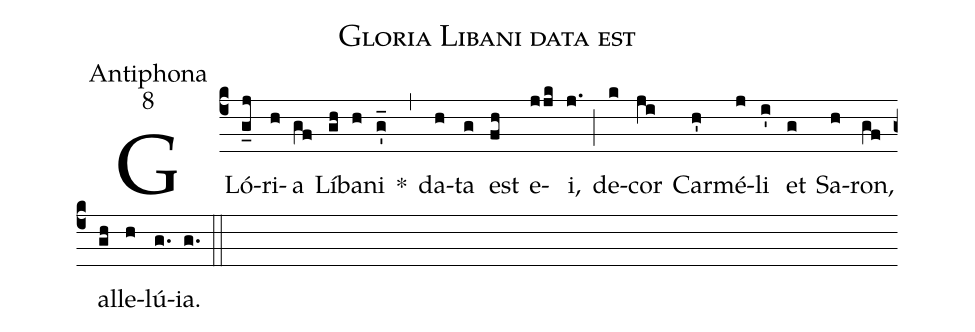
name:Gloria Libani data est;
office-part:Antiphona;
mode:8;
%%
(c4) GLó(g_j)ri(h)a(gf) Lí(gh)ba(h)ni(g'_) *(,) da(h)ta(g) est(fh) e(jjk)i,(j.) (;) de(k)cor(ji) Car(h')mé(j)li(i') et(g) Sa(h)ron,(gf) al(gh)le(h)lú(g.)ia.(g.) (::)
